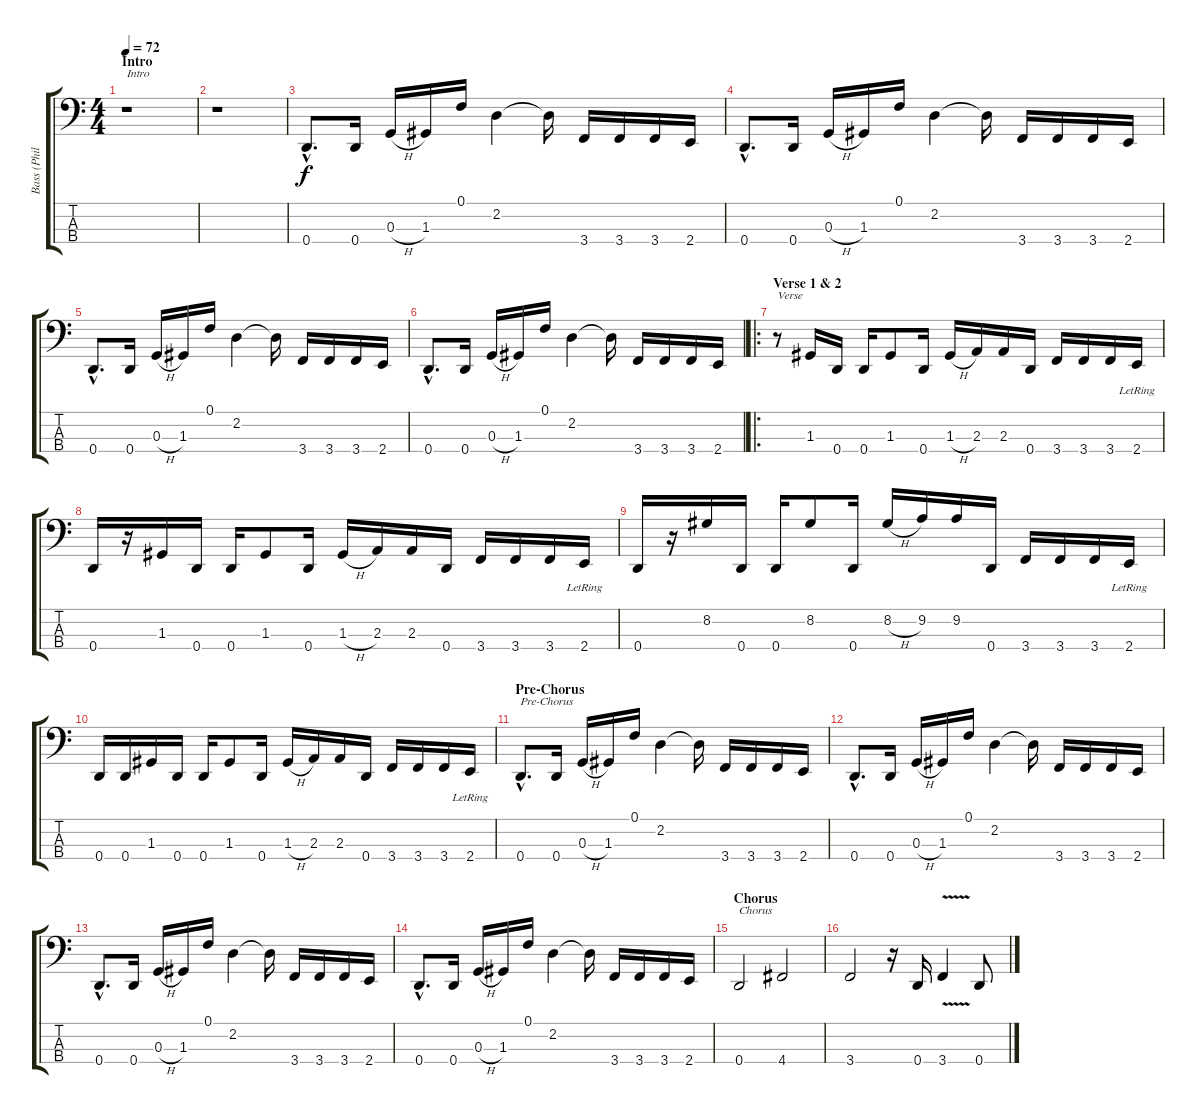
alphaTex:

\track ("Bass (Phil Lipscomb)" "Bass (Phil") {instrument slapbass2}
\staff {score tabs}
\tuning (F2 C2 G1 D1) {hide}
\ts (4 4)
\section ("" "Intro")
\tempo 72
\clef f4
\ks c
r.1{txt "Intro" dy f instrument slapbass2} |
r.1 |
0.4{hac}.8{d} 0.4.16 0.3{h}.16 1.3.16 0.1.16 2.2.4 2.2{t}.16 3.4.16 3.4.16 3.4.16 2.4.16 |
0.4{hac}.8{d} 0.4.16 0.3{h}.16 1.3.16 0.1.16 2.2.4 2.2{t}.16 3.4.16 3.4.16 3.4.16 2.4.16 |
0.4{hac}.8{d} 0.4.16 0.3{h}.16 1.3.16 0.1.16 2.2.4 2.2{t}.16 3.4.16 3.4.16 3.4.16 2.4.16 |
0.4{hac}.8{d} 0.4.16 0.3{h}.16 1.3.16 0.1.16 2.2.4 2.2{t}.16 3.4.16 3.4.16 3.4.16 2.4.16 |
\ro
\section ("" "Verse 1 & 2")
r.8{txt "Verse"} 1.3.16 0.4.16 0.4.16 1.3.8 0.4.16 1.3{h}.16 2.3.16 2.3.16 0.4.16 3.4.16 3.4.16 3.4.16 2.4{lr}.16 |
0.4.16 r.16 1.3.16 0.4.16 0.4.16 1.3.8 0.4.16 1.3{h}.16 2.3.16 2.3.16 0.4.16 3.4.16 3.4.16 3.4.16 2.4{lr}.16 |
0.4.16 r.16 8.2.16 0.4.16 0.4.16 8.2.8 0.4.16 8.2{h}.16 9.2.16 9.2.16 0.4.16 3.4.16 3.4.16 3.4.16 2.4{lr}.16 |
0.4.16 0.4.16 1.3.16 0.4.16 0.4.16 1.3.8 0.4.16 1.3{h}.16 2.3.16 2.3.16 0.4.16 3.4.16 3.4.16 3.4.16 2.4{lr}.16 |
\section ("" "Pre-Chorus")
0.4{hac}.8{d txt "Pre-Chorus"} 0.4.16 0.3{h}.16 1.3.16 0.1.16 2.2.4 2.2{t}.16 3.4.16 3.4.16 3.4.16 2.4.16 |
0.4{hac}.8{d} 0.4.16 0.3{h}.16 1.3.16 0.1.16 2.2.4 2.2{t}.16 3.4.16 3.4.16 3.4.16 2.4.16 |
0.4{hac}.8{d} 0.4.16 0.3{h}.16 1.3.16 0.1.16 2.2.4 2.2{t}.16 3.4.16 3.4.16 3.4.16 2.4.16 |
0.4{hac}.8{d} 0.4.16 0.3{h}.16 1.3.16 0.1.16 2.2.4 2.2{t}.16 3.4.16 3.4.16 3.4.16 2.4.16 |
\section ("" "Chorus")
0.4.2{txt "Chorus"} 4.4.2 |
3.4.2 r.16 0.4.16 3.4{v}.4 0.4.8
